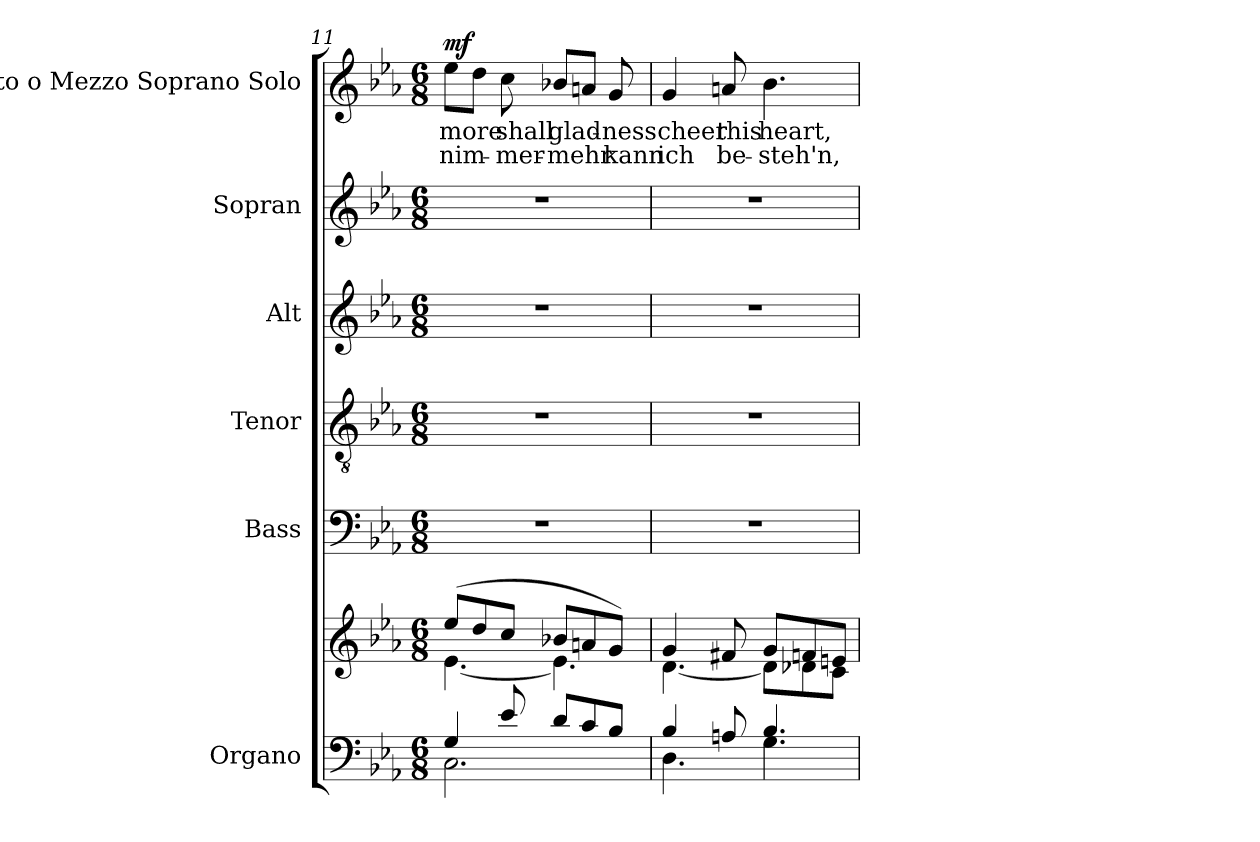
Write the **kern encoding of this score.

**kern	**kern	**kern	**kern	**kern	**kern	**kern	**text	**text	**dynam
*part6	*part6	*part5	*part4	*part3	*part2	*part1	*part1	*part1	*part1
*staff7	*staff6	*staff5	*staff4	*staff3	*staff2	*staff1	*staff1	*staff1	*staff1
*I"Organo	*	*I"Bass	*I"Tenor	*I"Alt	*I"Sopran	*I"Alto o Mezzo Soprano Solo	*	*	*
*	*	*I'B	*I'T	*I'A	*I'S	*I'S o l o	*	*	*
*clefF4	*clefG2	*clefF4	*clefGv2	*clefG2	*clefG2	*clefG2	*	*	*
*k[b-e-a-]	*k[b-e-a-]	*k[b-e-a-]	*k[b-e-a-]	*k[b-e-a-]	*k[b-e-a-]	*k[b-e-a-]	*	*	*
*E-:	*E-:	*E-:	*E-:	*E-:	*E-:	*E-:	*	*	*
*M6/8	*M6/8	*M6/8	*M6/8	*M6/8	*M6/8	*M6/8	*	*	*
=11	=11	=11	=11	=11	=11	=11	=11	=11	=11
*^	*^	*	*	*	*	*	*	*	*
!	!	!	!	!	!	!	!	!	!	!	!LO:DY:a
4G/	2.C\	(>8ee-/L	[4.e-\	2.r	2.r	2.r	2.r	8ee-\L	-more	nim-	mf
.	.	8dd/	.	.	.	.	.	8dd\J	.	.	.
8e-/	.	8cc/J	.	.	.	.	.	8cc\	shall	-mer-	.
8d/L	.	8b-X/L	4.e-\]	.	.	.	.	8b-X/L	glad-	-mehr	.
8c/	.	8an/	.	.	.	.	.	8an/J	.	.	.
8B-/J	.	8g/J)	.	.	.	.	.	8g/	-ness	kann	.
!!LO:PB:g=z
=12	=12	=12	=12	=12	=12	=12	=12	=12	=12	=12	=12
4B-/	4.D\	4g/	[4.d\	2.r	2.r	2.r	2.r	4g/	cheer	ich	.
8An/	.	8f#X/	.	.	.	.	.	8an/	this	be-	.
4.B-/	4.G\	8g/L	8d\L]	.	.	.	.	4.b-\	heart,	-steh'n,	.
.	.	8fn/	8d-X\	.	.	.	.	.	.	.	.
.	.	8en/J	8c\J	.	.	.	.	.	.	.	.
*v	*v	*	*	*	*	*	*	*	*	*	*
*	*v	*v	*	*	*	*	*	*	*	*
=	=	=	=	=	=	=	=	=	=
*-	*-	*-	*-	*-	*-	*-	*-	*-	*-
